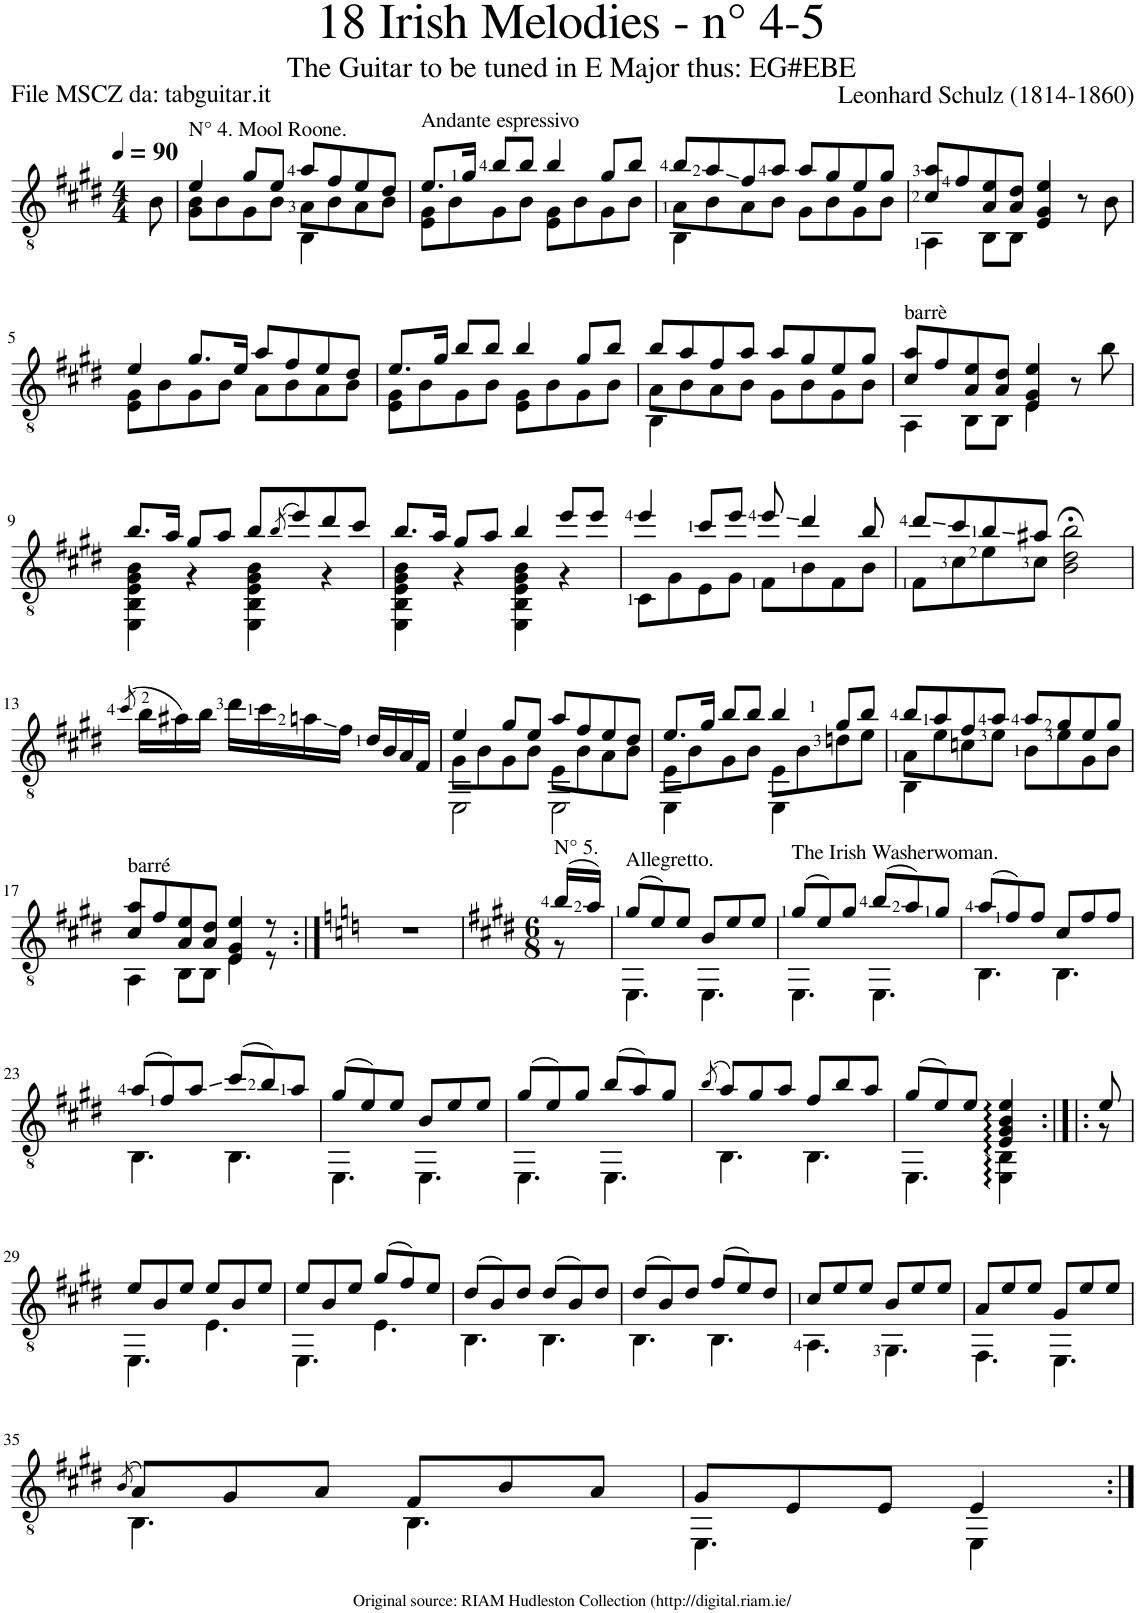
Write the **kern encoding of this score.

**kern
*part1
*staff1
*I"Guitar
*I'Guit.
*clefGv2
*k[f#c#g#d#]
*M4/4
*MM90
=
8B\
=1
*^
*	*^
!LO:TX:a:t=N° 4. Mool Roone.	!	!
4e/	8G#\ 8B\L	2ryy
.	8B\	.
8g#/L	8G#\	.
8e/J	8B\J	.
8a/L	8A\L	4BB\
8f#/	8B\	.
8e/	8A\	4ryy
8d#/J	8B\J	.
*	*v	*v
=2	=2
!LO:TX:a:t=Andante espressivo	!
8.e/L	8E\ 8G#\L
.	8B\
16g#/Jk	.
8b/L	8G#\
8b/J	8B\J
4b/	8E\ 8G#\L
.	8B\
8g#/L	8G#\
8b/J	8B\J
=3	=3
*	*^
8b/L	8A\L	4BB\
8a/	8B\	.
8f#/	8A\	2.ryy
8a/J	8B\J	.
8a/L	8G#\L	.
8g#/	8B\	.
8e/	8G#\	.
8g#/J	8B\J	.
*	*v	*v
=4	=4
8c#/ 8a/L	4AA\
8f#/	.
8A/ 8e/	8BB\L
8A/ 8d#/J	8BB\J
4E/ 4G#/ 4e/	2ryy
8r	.
8B\	.
!!LO:LB:g=z	!!
=5	=5
4e/	8E\ 8G#\L
.	8B\
8.g#/L	8G#\
.	8B\J
16e/Jk	.
8a/L	8A\L
8f#/	8B\
8e/	8A\
8d#/J	8B\J
=6	=6
8.e/L	8E\ 8G#\L
.	8B\
16g#/Jk	.
8b/L	8G#\
8b/J	8B\J
4b/	8E\ 8G#\L
.	8B\
8g#/L	8G#\
8b/J	8B\J
=7	=7
*	*^
8b/L	8A\L	4BB\
8a/	8B\	.
8f#/	8A\	2.ryy
8a/J	8B\J	.
8a/L	8G#\L	.
8g#/	8B\	.
8e/	8G#\	.
8g#/J	8B\J	.
*	*v	*v
=8	=8
!LO:TX:a:t=barrè	!
8c#/ 8a/L	4AA\
8f#/	.
8A/ 8e/	8BB\L
8A/ 8d#/J	8BB\J
4E/ 4G#/ 4e/	4E\
8r	4ryy
8b\	.
!!LO:LB:g=z	!!
=9	=9
8.b/L	4EE\ 4BB\ 4E\ 4G#\ 4B\
16a/Jk	.
8g#/L	4r
8a/J	.
8b/L	4EE\ 4BB\ 4E\ 4G#\ 4B\
(8qb/	.
8ee/)	.
8dd#/	4r
8cc#/J	.
=10	=10
8.b/L	4EE\ 4BB\ 4E\ 4G#\ 4B\
16a/Jk	.
8g#/L	4r
8a/J	.
4b/	4EE\ 4BB\ 4E\ 4G#\ 4B\
8ee/L	4r
8ee/J	.
=11	=11
4ee/	8C#\L
.	8G#\
8cc#/L	8E\
8ee/J	8G#\J
8ee/	8F#\L
4dd#/	8B\
.	8F#\
8b/	8B\J
=12	=12
8dd#/L	8F#\L
8cc#/	8c#\
8b/	8e\
8a#X/J	8c#\J
2B\;< 2d#\;< 2b\;<	2ryy
*v	*v
!!LO:LB:g=z
=13
(8qcc#/
16b\LL
16a#X\)
16b\JJ
16dd#\LL
16cc#\
16an\
16f#\JJ
16d#/LL
16B/
16A/
16F#/JJ
=14
*^
*	*^
4e/	8G#\L	2EE\
.	8B\	.
8g#/L	8G#\	.
8e/J	8B\J	.
8a/L	8E\L	2EE\
8f#/	8B\	.
8e/	8A\	.
8d#/J	8B\J	.
=15	=15	=15
8.e/L	8E\L	4EE\
.	8B\	.
16g#/Jk	.	.
8b/L	8G#\	4ryy
8b/J	8B\J	.
4b/	8E\L	4EE\
.	8B\	.
8g#/L	8dn\	4ryy
8b/J	8e\J	.
=16	=16	=16
8b/L	8A\L	4BB\
8a/	8e\	.
8f#/	8cn\	2.ryy
8a/J	8e\J	.
8a/L	8B\L	.
8g#/	8e\	.
8e/	8G#\	.
8g#/J	8B\J	.
*	*v	*v
!!LO:LB:g=z
=17	=17
!LO:TX:a:t=barré	!
8c#/ 8a/L	4AA\
8f#/	.
8A/ 8e/	8BB\L
8A/ 8d#/J	8BB\J
4E/ 4G#/ 4e/	4E\
8r	8r
*v	*v
=18:|!
*k[]
1r
=19
*k[f#c#g#d#]
*M6/8
*^
!LO:TX:a:t=N° 5.	!
(16b/LL	8r
16a/JJ)	.
=20	=20
!LO:TX:a:t=Allegretto.	!
(8g#/L	4.EE\
8e/)	.
8e/J	.
8B/L	4.EE\
8e/	.
8e/J	.
=21	=21
!LO:TX:a:t=The Irish Washerwoman.	!
(8g#/L	4.EE\
8e/)	.
8g#/J	.
(8b/L	4.EE\
8a/)	.
8g#/J	.
=22	=22
(8a/L	4.BB\
8f#/)	.
8f#/J	.
8c#/L	4.BB\
8f#/	.
8f#/J	.
!!LO:LB:g=z	!!
=23	=23
(8a/L	4.BB\
8f#/)	.
8a/J	.
(8cc#/L	4.BB\
8b/)	.
8a/J	.
=24	=24
(8g#/L	4.EE\
8e/)	.
8e/J	.
8B/L	4.EE\
8e/	.
8e/J	.
=25	=25
(8g#/L	4.EE\
8e/)	.
8g#/J	.
(8b/L	4.EE\
8a/)	.
8g#/J	.
=26	=26
(8qb/	.
8a/L)	4.BB\
8g#/	.
8a/J	.
8f#/L	4.BB\
8b/	.
8a/J	.
=27	=27
(8g#/L	4.EE\
8e/)	.
8e/J	.
4E/: 4G#/: 4B/: 4e/:	4EE\: 4BB\:
=28:|!|:	=28:|!|:
8e/	8r
!!LO:LB:g=z	!!
=29	=29
8e/L	4.EE\
8B/	.
8e/J	.
8e/L	4.E\
8B/	.
8e/J	.
=30	=30
8e/L	4.EE\
8B/	.
8e/J	.
(8g#/L	4.E\
8f#/)	.
8e/J	.
=31	=31
(8d#/L	4.BB\
8B/)	.
8d#/J	.
(8d#/L	4.BB\
8B/)	.
8d#/J	.
=32	=32
(8d#/L	4.BB\
8B/)	.
8d#/J	.
(8f#/L	4.BB\
8e/)	.
8d#/J	.
=33	=33
8c#/L	4.AA\
8e/	.
8e/J	.
8B/L	4.GG#\
8e/	.
8e/J	.
=34	=34
8A/L	4.FF#\
8e/	.
8e/J	.
8G#/L	4.EE\
8e/	.
8e/J	.
!!LO:LB:g=z	!!
=35	=35
(8qB/	.
8A/L)	4.BB\
8G#/	.
8A/J	.
8F#/L	4.BB\
8B/	.
8A/J	.
=36	=36
8G#/L	4.EE\
8E/	.
8E/J	.
4E/	4EE\
*v	*v
=:|!
*-
